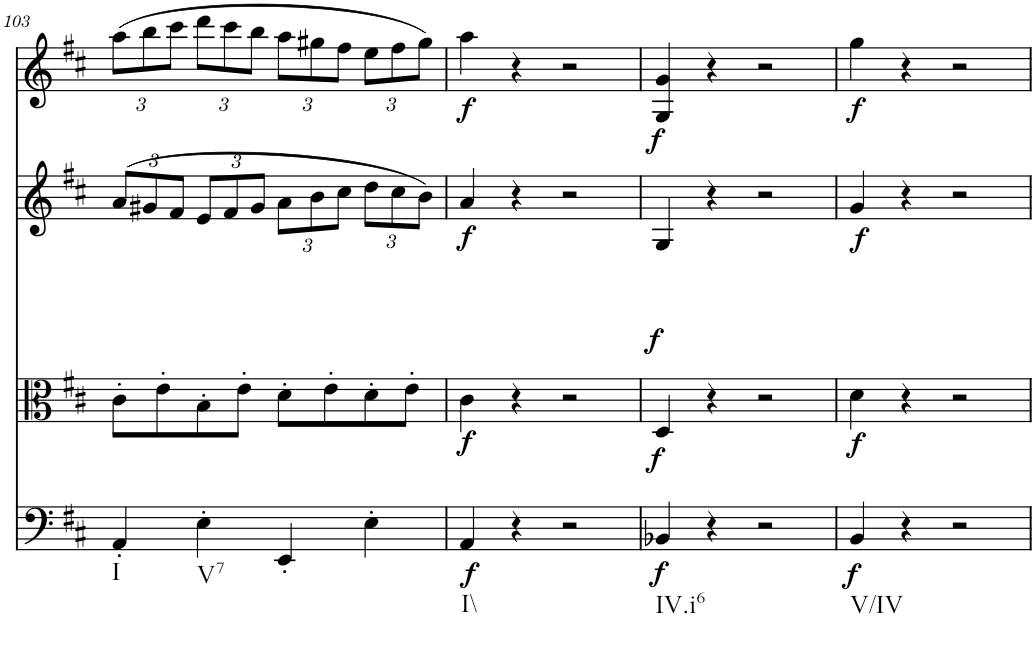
**kern	**dynam	**kern	**dynam	**kern	**dynam	**kern	**dynam
*part4	*part4	*part3	*part3	*part2	*part2	*part1	*part1
*staff4	*staff4	*staff3	*staff3	*staff2	*staff2	*staff1	*staff1
*I"Violoncello	*	*I"Viola	*	*I"Violin II	*	*I"Violin I	*
!!LO:PB:g=z
*clefF4	*	*clefC3	*	*clefG2	*	*clefG2	*
*k[f#c#]	*	*k[f#c#]	*	*k[f#c#]	*	*k[f#c#]	*
*M2/2	*	*M2/2	*	*M2/2	*	*M2/2	*
*	*	*	*	*Xbrackettup	*	*Xbrackettup	*
=103	=103	=103	=103	=103	=103	=103	=103
!LO:TX:b:t=I	!	!	!	!	!	!	!
4AA'/	.	8c#'\L	.	(12a/L	.	(12aa\L	.
.	.	.	.	12g#X/	.	12bb\	.
.	.	8e'\	.	.	.	.	.
.	.	.	.	12f#/J	.	12ccc#\J	.
!LO:TX:b:t=V7	!	!	!	!	!	!	!
4E'\	.	8B'\	.	12e/L	.	12ddd\L	.
.	.	.	.	12f#/	.	12ccc#\	.
.	.	8e'\J	.	.	.	.	.
.	.	.	.	12g#/J	.	12bb\J	.
4EE'/	.	8d'\L	.	12a\L	.	12aa\L	.
.	.	.	.	12b\	.	12gg#X\	.
.	.	8e'\	.	.	.	.	.
.	.	.	.	12cc#\J	.	12ff#\J	.
4E'\	.	8d'\	.	12dd\L	.	12ee\L	.
.	.	.	.	12cc#\	.	12ff#\	.
.	.	8e'\J	.	.	.	.	.
.	.	.	.	12b\J)	.	12gg#\J)	.
=104	=104	=104	=104	=104	=104	=104	=104
!LO:TX:b:t=I\\	!	!	!	!	!	!	!
!	!LO:DY:b	!	!LO:DY:b	!	!	!	!
!	!	!	!LO:DY:n=1:a	!	!	!	!LO:DY:b
4AA/	f	4c#\	f f	4a/	.	4aa\	f
4r	.	4r	.	4r	.	4r	.
2r	.	2r	.	2r	.	2r	.
=105	=105	=105	=105	=105	=105	=105	=105
!LO:TX:b:t=IV.i6	!	!	!	!	!	!	!
!	!LO:DY:b	!	!LO:DY:b	!	!	!	!
!	!	!	!LO:DY:n=1:a	!	!LO:DY:a	!	!
4BB-X/	f	4D/	f f	4G/	f	4G/ 4g/	.
4r	.	4r	.	4r	.	4r	.
2r	.	2r	.	2r	.	2r	.
=106	=106	=106	=106	=106	=106	=106	=106
!LO:TX:b:t=V/IV	!	!	!	!	!	!	!
!	!LO:DY:b	!	!LO:DY:b	!	!LO:DY:b	!	!LO:DY:b
4BB/	f	4d\	f	4g/	f	4gg\	f
4r	.	4r	.	4r	.	4r	.
2r	.	2r	.	2r	.	2r	.
=	=	=	=	=	=	=	=
*-	*-	*-	*-	*-	*-	*-	*-
